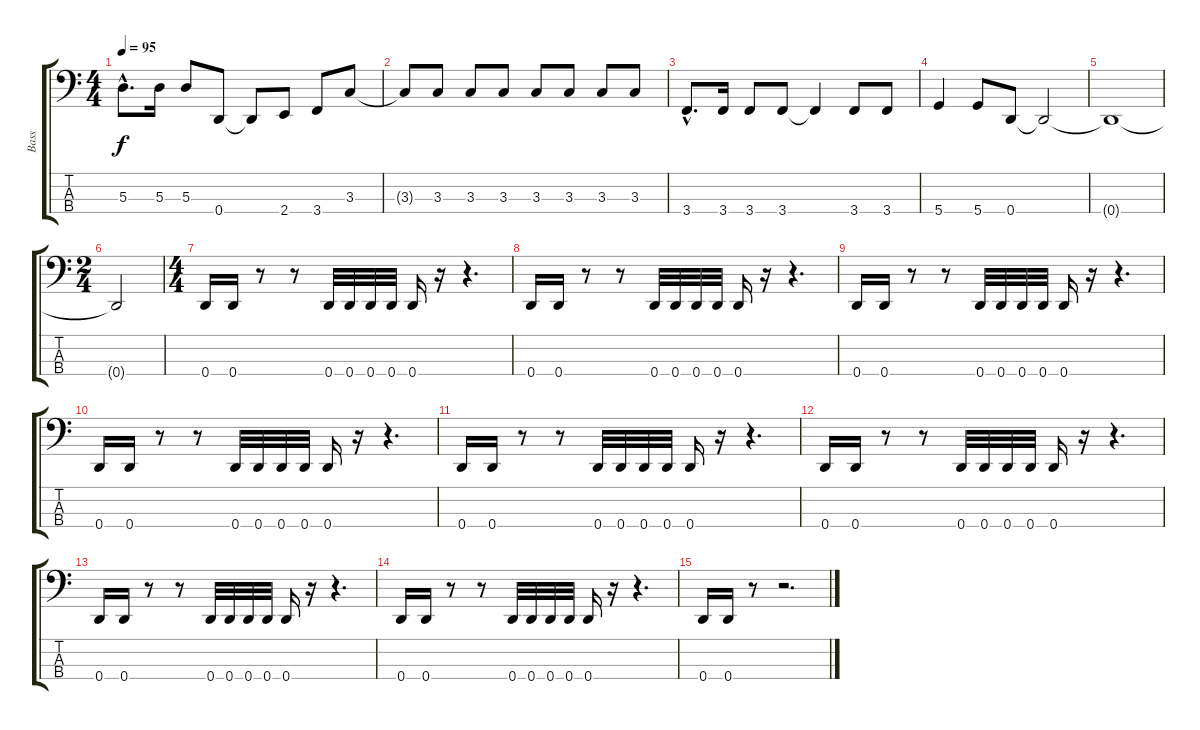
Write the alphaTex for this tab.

\track ("Bass" "Bass") {instrument electricbasspick}
\staff {score tabs}
\tuning (G2 D2 A1 D1) {hide}
\ts (4 4)
\tempo 95
\clef f4
\ks c
5.3{hac}.8{d dy f} 5.3.16 5.3.8 0.4.8 0.4{t}.8 2.4.8 3.4.8 3.3.8 |
3.3{t}.8 3.3.8 3.3.8 3.3.8 3.3.8 3.3.8 3.3.8 3.3.8 |
3.4{hac}.8{d} 3.4.16 3.4.8 3.4.8 3.4{t}.4 3.4.8 3.4.8 |
5.4.4 5.4.8 0.4.8 0.4{t}.2 |
0.4{t}.1 |
\ts (2 4)
0.4{t}.2 |
\ts (4 4)
0.4.16 0.4.16 r.8 r.8 0.4.32 0.4.32 0.4.32 0.4.32 0.4.16 r.16 r.4{d} |
0.4.16 0.4.16 r.8 r.8 0.4.32 0.4.32 0.4.32 0.4.32 0.4.16 r.16 r.4{d} |
0.4.16 0.4.16 r.8 r.8 0.4.32 0.4.32 0.4.32 0.4.32 0.4.16 r.16 r.4{d} |
0.4.16 0.4.16 r.8 r.8 0.4.32 0.4.32 0.4.32 0.4.32 0.4.16 r.16 r.4{d} |
0.4.16 0.4.16 r.8 r.8 0.4.32 0.4.32 0.4.32 0.4.32 0.4.16 r.16 r.4{d} |
0.4.16 0.4.16 r.8 r.8 0.4.32 0.4.32 0.4.32 0.4.32 0.4.16 r.16 r.4{d} |
0.4.16 0.4.16 r.8 r.8 0.4.32 0.4.32 0.4.32 0.4.32 0.4.16 r.16 r.4{d} |
0.4.16 0.4.16 r.8 r.8 0.4.32 0.4.32 0.4.32 0.4.32 0.4.16 r.16 r.4{d} |
0.4.16 0.4.16 r.8 r.2{d}
